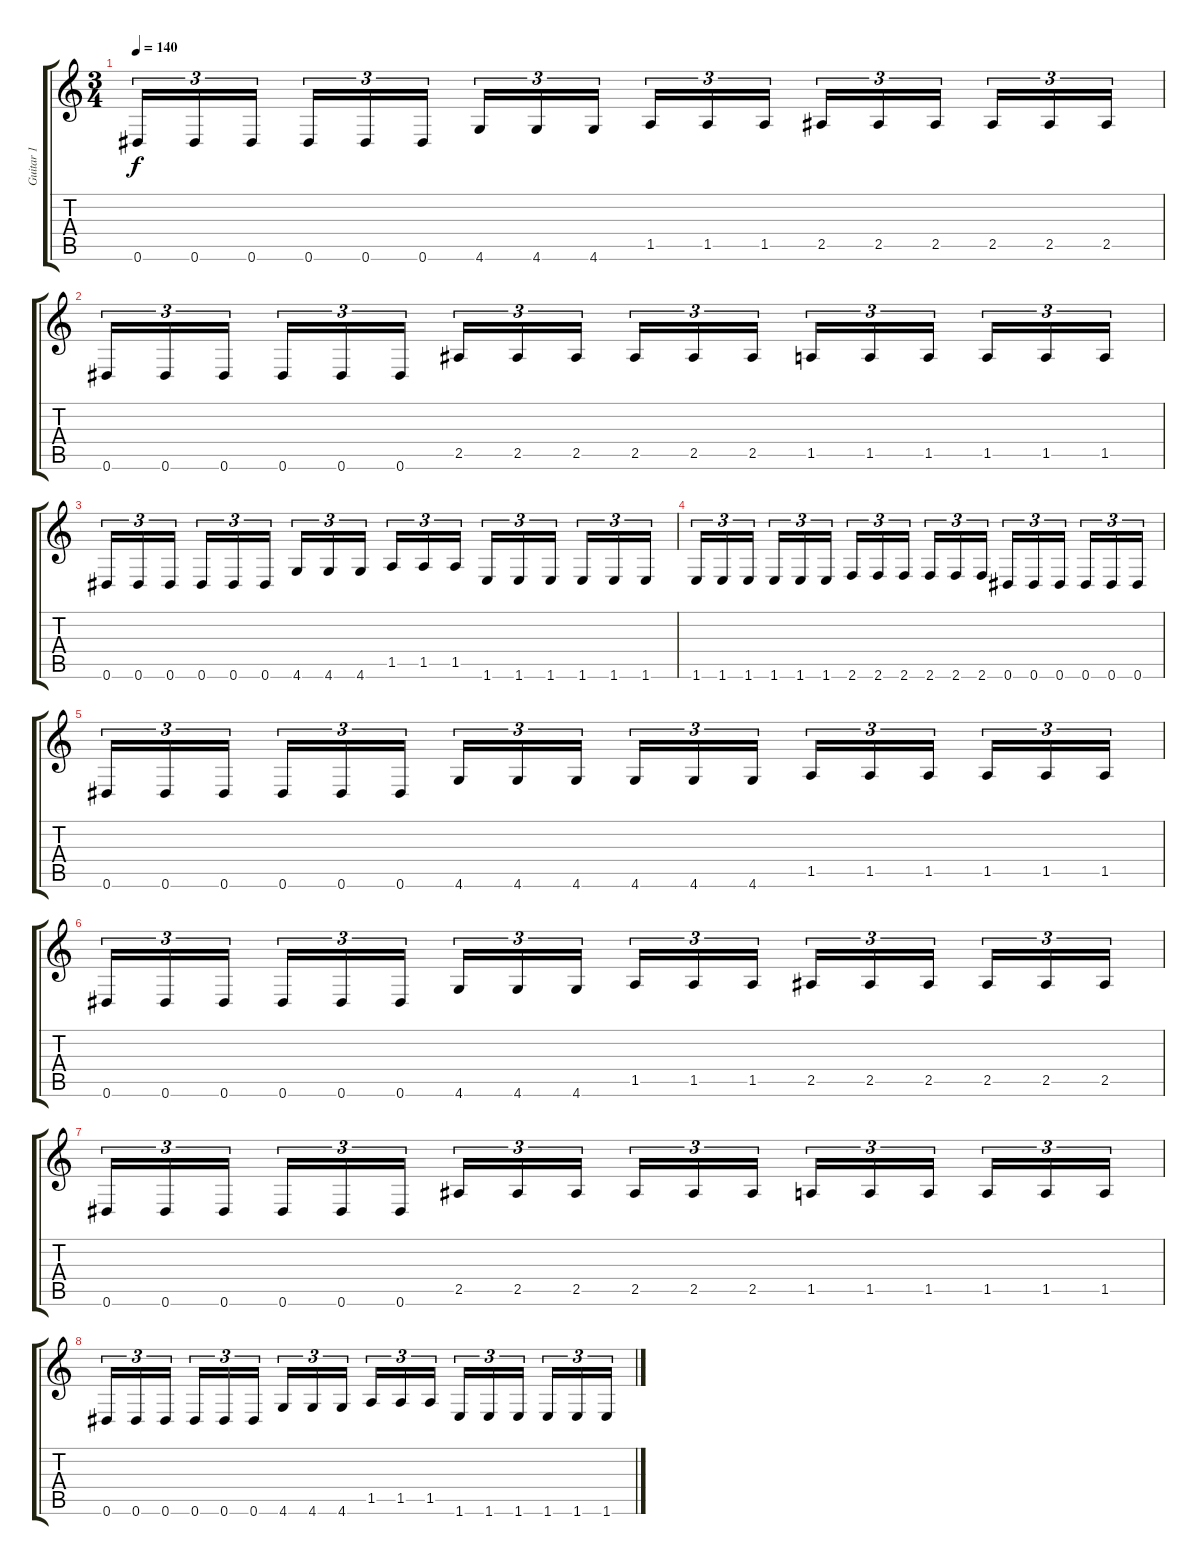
\track ("Guitar 1" "Guitar 1") {instrument distortionguitar}
\staff {score tabs}
\tuning (Eb4 Bb3 Gb3 Db3 Ab2 Eb2) {hide}
\ts (3 4)
\tempo 140
\clef g2
\ks c
0.6.16{tu (3 2) dy f} 0.6.16{tu (3 2)} 0.6.16{tu (3 2)} 0.6.16{tu (3 2)} 0.6.16{tu (3 2)} 0.6.16{tu (3 2)} 4.6.16{tu (3 2)} 4.6.16{tu (3 2)} 4.6.16{tu (3 2)} 1.5.16{tu (3 2)} 1.5.16{tu (3 2)} 1.5.16{tu (3 2)} 2.5.16{tu (3 2)} 2.5.16{tu (3 2)} 2.5.16{tu (3 2)} 2.5.16{tu (3 2)} 2.5.16{tu (3 2)} 2.5.16{tu (3 2)} |
0.6.16{tu (3 2)} 0.6.16{tu (3 2)} 0.6.16{tu (3 2)} 0.6.16{tu (3 2)} 0.6.16{tu (3 2)} 0.6.16{tu (3 2)} 2.5.16{tu (3 2)} 2.5.16{tu (3 2)} 2.5.16{tu (3 2)} 2.5.16{tu (3 2)} 2.5.16{tu (3 2)} 2.5.16{tu (3 2)} 1.5.16{tu (3 2)} 1.5.16{tu (3 2)} 1.5.16{tu (3 2)} 1.5.16{tu (3 2)} 1.5.16{tu (3 2)} 1.5.16{tu (3 2)} |
0.6.16{tu (3 2)} 0.6.16{tu (3 2)} 0.6.16{tu (3 2)} 0.6.16{tu (3 2)} 0.6.16{tu (3 2)} 0.6.16{tu (3 2)} 4.6.16{tu (3 2)} 4.6.16{tu (3 2)} 4.6.16{tu (3 2)} 1.5.16{tu (3 2)} 1.5.16{tu (3 2)} 1.5.16{tu (3 2)} 1.6.16{tu (3 2)} 1.6.16{tu (3 2)} 1.6.16{tu (3 2)} 1.6.16{tu (3 2)} 1.6.16{tu (3 2)} 1.6.16{tu (3 2)} |
1.6.16{tu (3 2)} 1.6.16{tu (3 2)} 1.6.16{tu (3 2)} 1.6.16{tu (3 2)} 1.6.16{tu (3 2)} 1.6.16{tu (3 2)} 2.6.16{tu (3 2)} 2.6.16{tu (3 2)} 2.6.16{tu (3 2)} 2.6.16{tu (3 2)} 2.6.16{tu (3 2)} 2.6.16{tu (3 2)} 0.6.16{tu (3 2)} 0.6.16{tu (3 2)} 0.6.16{tu (3 2)} 0.6.16{tu (3 2)} 0.6.16{tu (3 2)} 0.6.16{tu (3 2)} |
0.6.16{tu (3 2)} 0.6.16{tu (3 2)} 0.6.16{tu (3 2)} 0.6.16{tu (3 2)} 0.6.16{tu (3 2)} 0.6.16{tu (3 2)} 4.6.16{tu (3 2)} 4.6.16{tu (3 2)} 4.6.16{tu (3 2)} 4.6.16{tu (3 2)} 4.6.16{tu (3 2)} 4.6.16{tu (3 2)} 1.5.16{tu (3 2)} 1.5.16{tu (3 2)} 1.5.16{tu (3 2)} 1.5.16{tu (3 2)} 1.5.16{tu (3 2)} 1.5.16{tu (3 2)} |
0.6.16{tu (3 2)} 0.6.16{tu (3 2)} 0.6.16{tu (3 2)} 0.6.16{tu (3 2)} 0.6.16{tu (3 2)} 0.6.16{tu (3 2)} 4.6.16{tu (3 2)} 4.6.16{tu (3 2)} 4.6.16{tu (3 2)} 1.5.16{tu (3 2)} 1.5.16{tu (3 2)} 1.5.16{tu (3 2)} 2.5.16{tu (3 2)} 2.5.16{tu (3 2)} 2.5.16{tu (3 2)} 2.5.16{tu (3 2)} 2.5.16{tu (3 2)} 2.5.16{tu (3 2)} |
0.6.16{tu (3 2)} 0.6.16{tu (3 2)} 0.6.16{tu (3 2)} 0.6.16{tu (3 2)} 0.6.16{tu (3 2)} 0.6.16{tu (3 2)} 2.5.16{tu (3 2)} 2.5.16{tu (3 2)} 2.5.16{tu (3 2)} 2.5.16{tu (3 2)} 2.5.16{tu (3 2)} 2.5.16{tu (3 2)} 1.5.16{tu (3 2)} 1.5.16{tu (3 2)} 1.5.16{tu (3 2)} 1.5.16{tu (3 2)} 1.5.16{tu (3 2)} 1.5.16{tu (3 2)} |
0.6.16{tu (3 2)} 0.6.16{tu (3 2)} 0.6.16{tu (3 2)} 0.6.16{tu (3 2)} 0.6.16{tu (3 2)} 0.6.16{tu (3 2)} 4.6.16{tu (3 2)} 4.6.16{tu (3 2)} 4.6.16{tu (3 2)} 1.5.16{tu (3 2)} 1.5.16{tu (3 2)} 1.5.16{tu (3 2)} 1.6.16{tu (3 2)} 1.6.16{tu (3 2)} 1.6.16{tu (3 2)} 1.6.16{tu (3 2)} 1.6.16{tu (3 2)} 1.6.16{tu (3 2)}
